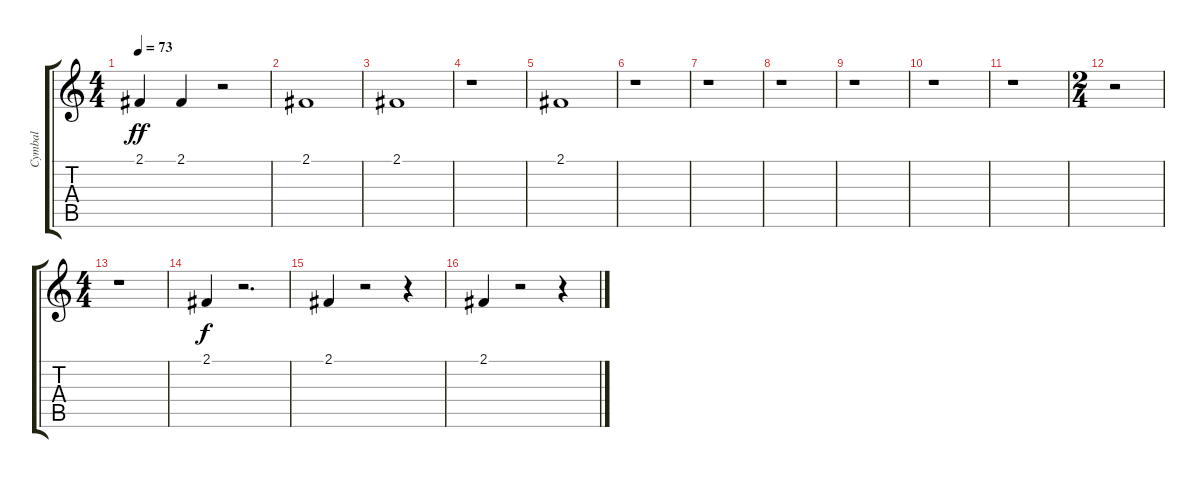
\track ("Cymbal" "Cymbal") {instrument reversecymbal}
\staff {score tabs}
\tuning (E4 B3 G3 D3 A2 E2) {hide}
\ts (4 4)
\tempo 73
\clef g2
\ks c
2.1.4{dy ff} 2.1.4 r.2 |
2.1.1 |
2.1.1 |
r.1 |
2.1.1 |
r.1 |
r.1 |
r.1 |
r.1 |
r.1 |
r.1 |
\ts (2 4)
r.2 |
\ts (4 4)
r.1 |
2.1.4{dy f} r.2{d} |
2.1.4 r.2 r.4 |
2.1.4 r.2 r.4
